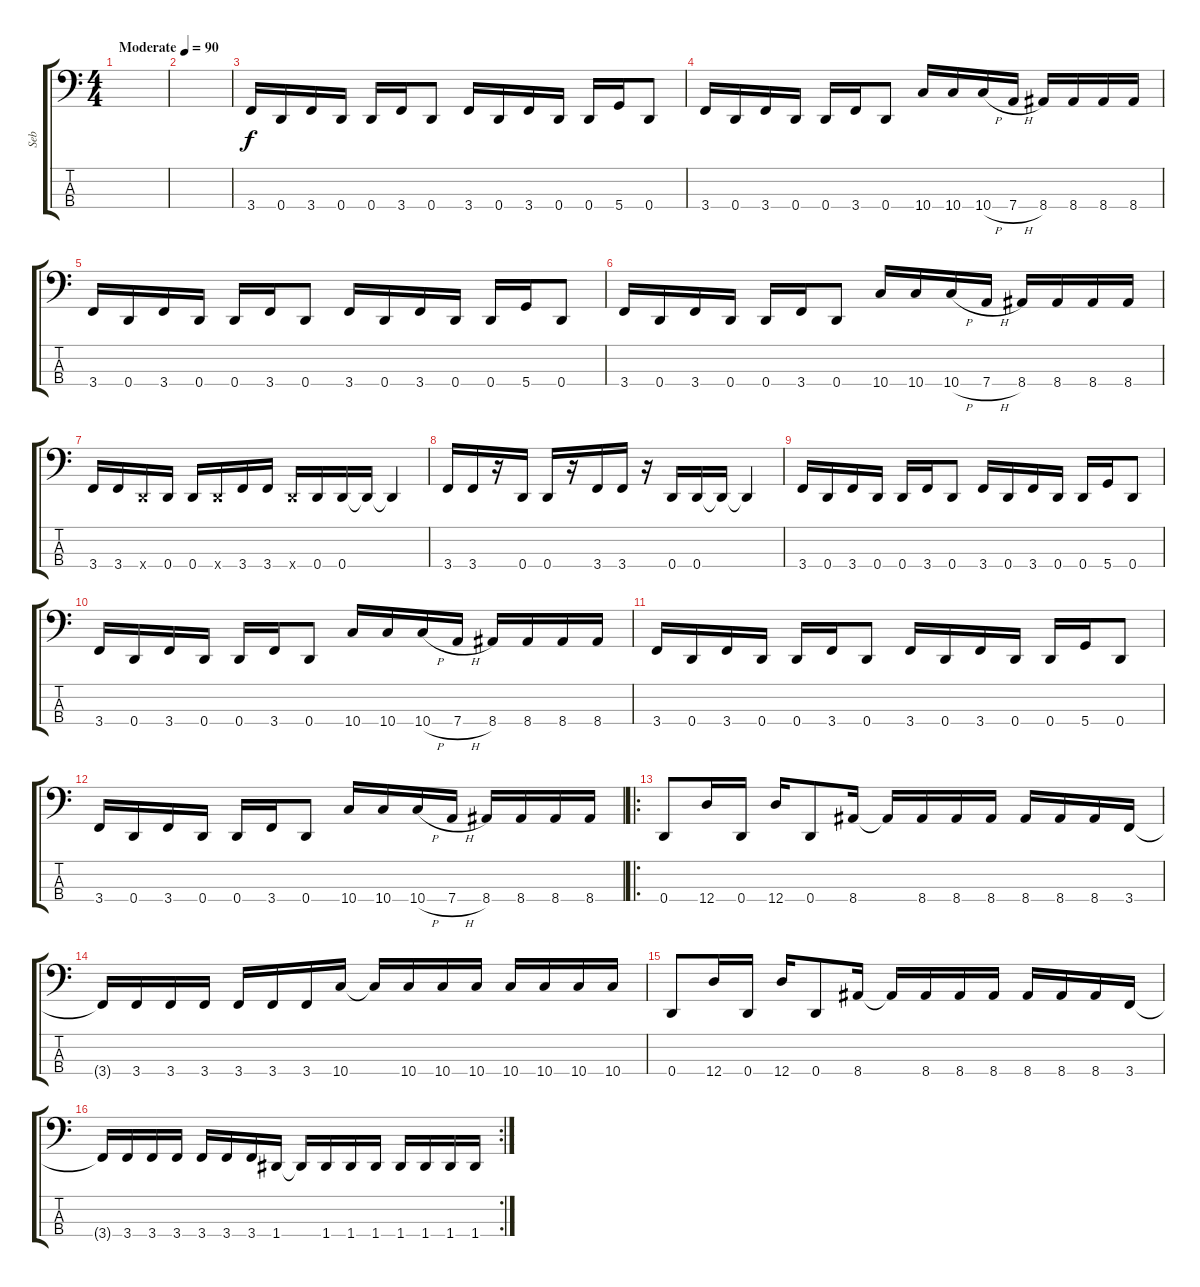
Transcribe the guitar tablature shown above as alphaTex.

\track ("Seb" "Seb") {instrument electricbasspick}
\staff {score tabs}
\tuning (G2 D2 A1 D1) {hide}
\ts (4 4)
\tempo (90 "Moderate")
\clef f4
\ks c
|
|
3.4.16 0.4.16 3.4.16 0.4.16 0.4.16 3.4.16 0.4.8 3.4.16 0.4.16 3.4.16 0.4.16 0.4.16 5.4.16 0.4.8 |
3.4.16 0.4.16 3.4.16 0.4.16 0.4.16 3.4.16 0.4.8 10.4.16 10.4.16 10.4{h}.16 7.4{h}.16 8.4.16 8.4.16 8.4.16 8.4.16 |
3.4.16 0.4.16 3.4.16 0.4.16 0.4.16 3.4.16 0.4.8 3.4.16 0.4.16 3.4.16 0.4.16 0.4.16 5.4.16 0.4.8 |
3.4.16 0.4.16 3.4.16 0.4.16 0.4.16 3.4.16 0.4.8 10.4.16 10.4.16 10.4{h}.16 7.4{h}.16 8.4.16 8.4.16 8.4.16 8.4.16 |
3.4.16 3.4.16 0.4{x}.16 0.4.16 0.4.16 0.4{x}.16 3.4.16 3.4.16 0.4{x}.16 0.4.16 0.4.16 0.4{t}.16 0.4{t}.4 |
3.4.16 3.4.16 r.16 0.4.16 0.4.16 r.16 3.4.16 3.4.16 r.16 0.4.16 0.4.16 0.4{t}.16 0.4{t}.4 |
3.4.16 0.4.16 3.4.16 0.4.16 0.4.16 3.4.16 0.4.8 3.4.16 0.4.16 3.4.16 0.4.16 0.4.16 5.4.16 0.4.8 |
3.4.16 0.4.16 3.4.16 0.4.16 0.4.16 3.4.16 0.4.8 10.4.16 10.4.16 10.4{h}.16 7.4{h}.16 8.4.16 8.4.16 8.4.16 8.4.16 |
3.4.16 0.4.16 3.4.16 0.4.16 0.4.16 3.4.16 0.4.8 3.4.16 0.4.16 3.4.16 0.4.16 0.4.16 5.4.16 0.4.8 |
3.4.16 0.4.16 3.4.16 0.4.16 0.4.16 3.4.16 0.4.8 10.4.16 10.4.16 10.4{h}.16 7.4{h}.16 8.4.16 8.4.16 8.4.16 8.4.16 |
\ro
0.4.8 12.4.16 0.4.16 12.4.16 0.4.8 8.4.16 8.4{t}.16 8.4.16 8.4.16 8.4.16 8.4.16 8.4.16 8.4.16 3.4.16 |
3.4{t}.16 3.4.16 3.4.16 3.4.16 3.4.16 3.4.16 3.4.16 10.4.16 10.4{t}.16 10.4.16 10.4.16 10.4.16 10.4.16 10.4.16 10.4.16 10.4.16 |
0.4.8 12.4.16 0.4.16 12.4.16 0.4.8 8.4.16 8.4{t}.16 8.4.16 8.4.16 8.4.16 8.4.16 8.4.16 8.4.16 3.4.16 |
\rc 2
3.4{t}.16 3.4.16 3.4.16 3.4.16 3.4.16 3.4.16 3.4.16 1.4.16 1.4{t}.16 1.4.16 1.4.16 1.4.16 1.4.16 1.4.16 1.4.16 1.4.16
